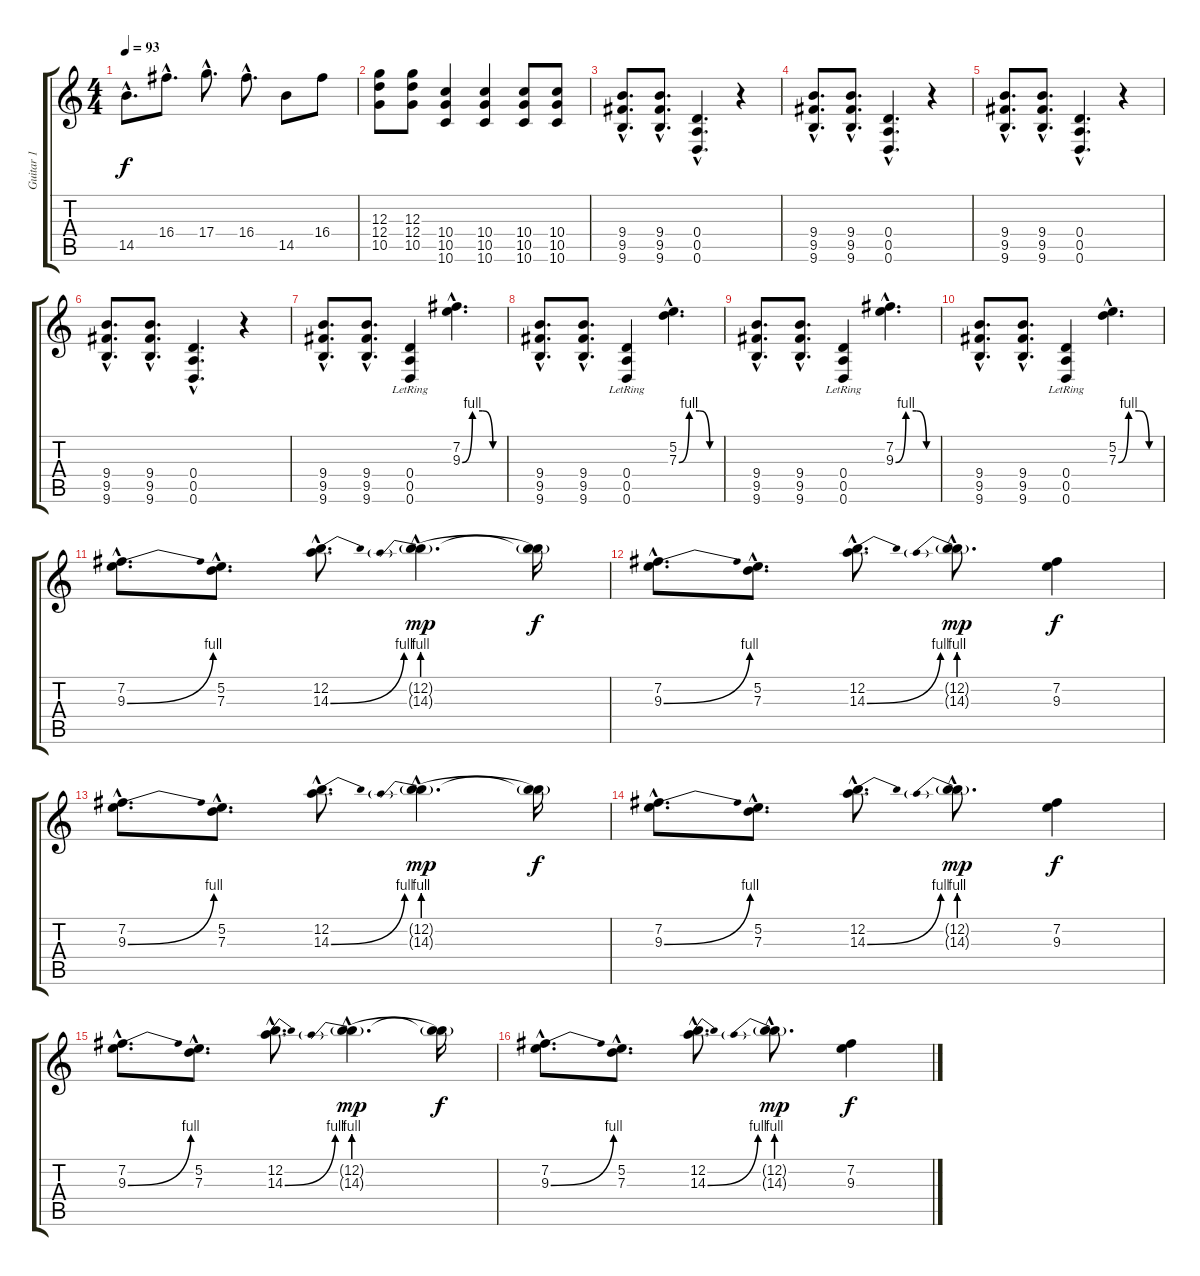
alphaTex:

\track ("Guitar 1" "Guitar 1") {instrument distortionguitar}
\staff {score tabs}
\tuning (E4 B3 G3 D3 A2 D2) {hide}
\ts (4 4)
\tempo 93
\clef g2
\ks c
14.5{hac}.8{d dy f} 16.4{hac}.8{d} 17.4{hac}.8{d} 16.4{hac}.8{d} 14.5.8 16.4.8 |
(12.3 12.4 10.5).8 (12.3 12.4 10.5).8 (10.4 10.5 10.6).4 (10.4 10.5 10.6).4 (10.4 10.5 10.6).8 (10.4 10.5 10.6).8 |
(9.4{hac} 9.5{hac} 9.6{hac}).8{d volume 16} (9.4{hac} 9.5{hac} 9.6{hac}).8{d} (0.4{hac} 0.5{hac} 0.6{hac}).4{d} r.4 |
(9.4{hac} 9.5{hac} 9.6{hac}).8{d volume 16} (9.4{hac} 9.5{hac} 9.6{hac}).8{d} (0.4{hac} 0.5{hac} 0.6{hac}).4{d} r.4 |
(9.4{hac} 9.5{hac} 9.6{hac}).8{d volume 16} (9.4{hac} 9.5{hac} 9.6{hac}).8{d} (0.4{hac} 0.5{hac} 0.6{hac}).4{d} r.4 |
(9.4{hac} 9.5{hac} 9.6{hac}).8{d volume 16} (9.4{hac} 9.5{hac} 9.6{hac}).8{d} (0.4{hac} 0.5{hac} 0.6{hac}).4{d} r.4 |
(9.4{hac} 9.5{hac} 9.6{hac}).8{d volume 16} (9.4{hac} 9.5{hac} 9.6{hac}).8{d} (0.4{lr} 0.5{lr} 0.6{lr}).4 (7.2{hac} 9.3{be (custom 0 0 15 4 30 4 45 0 60 0) hac}).4{d} |
(9.4{hac} 9.5{hac} 9.6{hac}).8{d volume 16} (9.4{hac} 9.5{hac} 9.6{hac}).8{d} (0.4{lr} 0.5{lr} 0.6{lr}).4 (5.2{hac} 7.3{be (custom 0 0 15 4 30 4 45 0 60 0) hac}).4{d} |
(9.4{hac} 9.5{hac} 9.6{hac}).8{d volume 16} (9.4{hac} 9.5{hac} 9.6{hac}).8{d} (0.4{lr} 0.5{lr} 0.6{lr}).4 (7.2{hac} 9.3{be (custom 0 0 15 4 30 4 45 0 60 0) hac}).4{d} |
(9.4{hac} 9.5{hac} 9.6{hac}).8{d volume 16} (9.4{hac} 9.5{hac} 9.6{hac}).8{d} (0.4{lr} 0.5{lr} 0.6{lr}).4 (5.2{hac} 7.3{be (custom 0 0 15 4 30 4 45 0 60 0) hac}).4{d} |
(7.2{hac} 9.3{be (bend 0 0 60 4) hac}).8{d} (5.2{hac} 7.3{hac}).8{d} (12.2{hac} 14.3{be (bend 0 0 60 4) hac}).8{d} (12.2{g hac} 14.3{be (prebend 0 4 60 4) g hac}).4{d dy mp} (12.2{t} 14.3{t}).16{dy f} |
(7.2{hac} 9.3{be (bend 0 0 60 4) hac}).8{d} (5.2{hac} 7.3{hac}).8{d} (12.2{hac} 14.3{be (bend 0 0 60 4) hac}).8{d} (12.2{g hac} 14.3{be (prebend 0 4 60 4) g hac}).8{d dy mp} (7.2 9.3).4{dy f} |
(7.2{hac} 9.3{be (bend 0 0 60 4) hac}).8{d} (5.2{hac} 7.3{hac}).8{d} (12.2{hac} 14.3{be (bend 0 0 60 4) hac}).8{d} (12.2{g hac} 14.3{be (prebend 0 4 60 4) g hac}).4{d dy mp} (12.2{t} 14.3{t}).16{dy f} |
(7.2{hac} 9.3{be (bend 0 0 60 4) hac}).8{d} (5.2{hac} 7.3{hac}).8{d} (12.2{hac} 14.3{be (bend 0 0 60 4) hac}).8{d} (12.2{g hac} 14.3{be (prebend 0 4 60 4) g hac}).8{d dy mp} (7.2 9.3).4{dy f} |
(7.2{hac} 9.3{be (bend 0 0 60 4) hac}).8{d} (5.2{hac} 7.3{hac}).8{d} (12.2{hac} 14.3{be (bend 0 0 60 4) hac}).8{d} (12.2{g hac} 14.3{be (prebend 0 4 60 4) g hac}).4{d dy mp} (12.2{t} 14.3{t}).16{dy f} |
(7.2{hac} 9.3{be (bend 0 0 60 4) hac}).8{d} (5.2{hac} 7.3{hac}).8{d} (12.2{hac} 14.3{be (bend 0 0 60 4) hac}).8{d} (12.2{g hac} 14.3{be (prebend 0 4 60 4) g hac}).8{d dy mp} (7.2 9.3).4{dy f}
